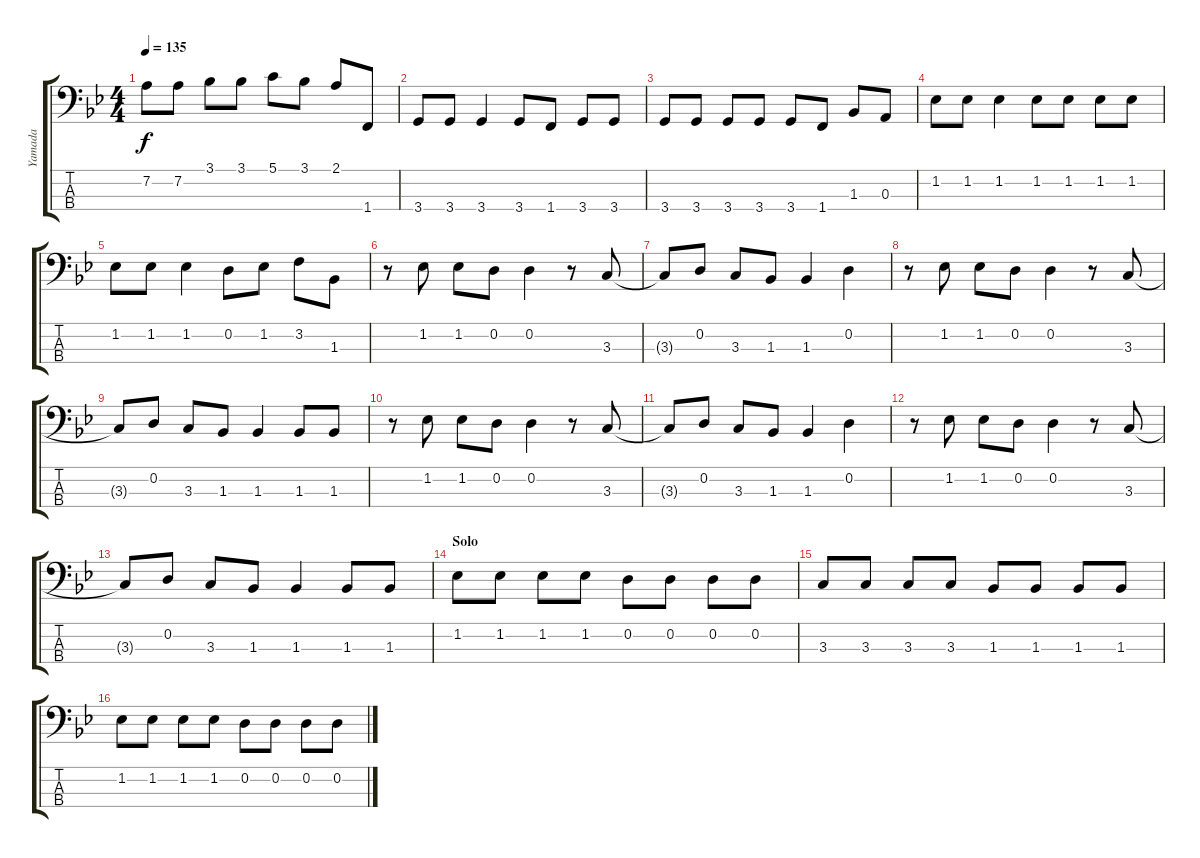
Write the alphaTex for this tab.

\track ("Yamada" "Yamada") {instrument electricbassfinger}
\staff {score tabs}
\tuning (G2 D2 A1 E1) {hide}
\ts (4 4)
\tempo 135
\clef f4
\ks bb
7.2.8{dy f} 7.2.8 3.1.8 3.1.8 5.1.8 3.1.8 2.1.8 1.4.8 |
3.4.8 3.4.8 3.4.4 3.4.8 1.4.8 3.4.8 3.4.8 |
3.4.8 3.4.8 3.4.8 3.4.8 3.4.8 1.4.8 1.3.8 0.3.8 |
1.2.8 1.2.8 1.2.4 1.2.8 1.2.8 1.2.8 1.2.8 |
1.2.8 1.2.8 1.2.4 0.2.8 1.2.8 3.2.8 1.3.8 |
r.8 1.2.8 1.2.8 0.2.8 0.2.4 r.8 3.3.8 |
3.3{t}.8 0.2.8 3.3.8 1.3.8 1.3.4 0.2.4 |
r.8 1.2.8 1.2.8 0.2.8 0.2.4 r.8 3.3.8 |
3.3{t}.8 0.2.8 3.3.8 1.3.8 1.3.4 1.3.8 1.3.8 |
r.8 1.2.8 1.2.8 0.2.8 0.2.4 r.8 3.3.8 |
3.3{t}.8 0.2.8 3.3.8 1.3.8 1.3.4 0.2.4 |
r.8 1.2.8 1.2.8 0.2.8 0.2.4 r.8 3.3.8 |
3.3{t}.8 0.2.8 3.3.8 1.3.8 1.3.4 1.3.8 1.3.8 |
\section ("" "Solo")
1.2.8 1.2.8 1.2.8 1.2.8 0.2.8 0.2.8 0.2.8 0.2.8 |
3.3.8 3.3.8 3.3.8 3.3.8 1.3.8 1.3.8 1.3.8 1.3.8 |
1.2.8 1.2.8 1.2.8 1.2.8 0.2.8 0.2.8 0.2.8 0.2.8
